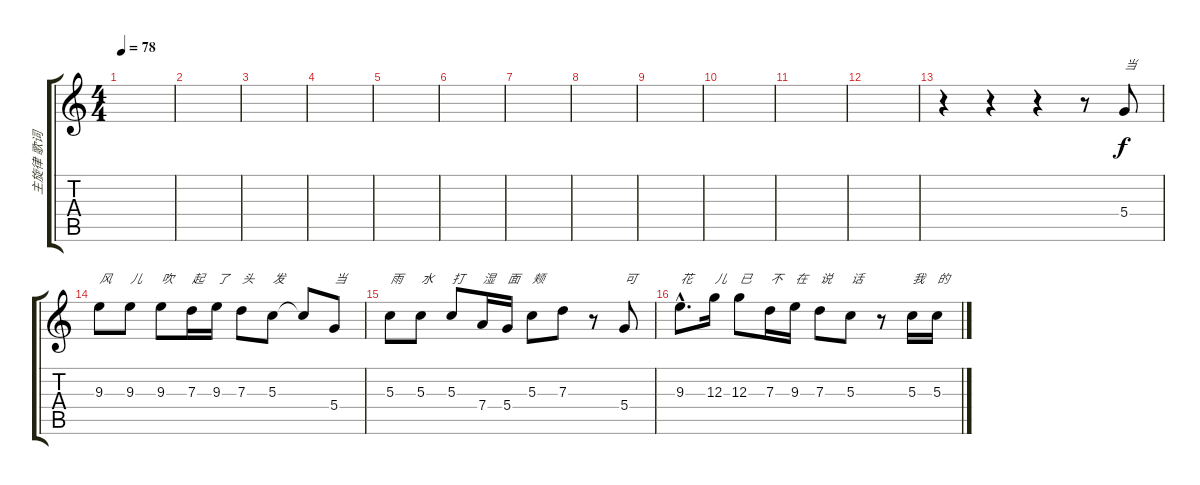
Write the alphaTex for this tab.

\track ("主旋律 歌词" "主旋律 歌词") {instrument acousticguitarnylon}
\staff {score tabs}
\tuning (E4 B3 G3 D3 A2 E2) {hide}
\ts (4 4)
\tempo 78
\clef g2
\ks c
|
|
|
|
|
|
|
|
|
|
|
|
r.4 r.4 r.4 r.8 5.4.8{txt "当"} |
9.3.8{txt "风"} 9.3.8{txt "儿"} 9.3.8{txt "吹"} 7.3.16{txt "起"} 9.3.16{txt "了"} 7.3.8{txt "头"} 5.3.8{txt "发"} 5.3{t}.8 5.4.8{txt "当"} |
5.3.8{txt "雨"} 5.3.8{txt "水"} 5.3.8{txt "打"} 7.4.16{txt "湿"} 5.4.16{txt "面"} 5.3.8{txt "颊"} 7.3.8 r.8 5.4.8{txt "可"} |
9.3{hac}.8{d txt "花"} 12.3.16{txt "儿"} 12.3.8{txt "已"} 7.3.16{txt "不"} 9.3.16{txt "在"} 7.3.8{txt "说"} 5.3.8{txt "话"} r.8 5.3.16{txt "我"} 5.3.16{txt "的"}
